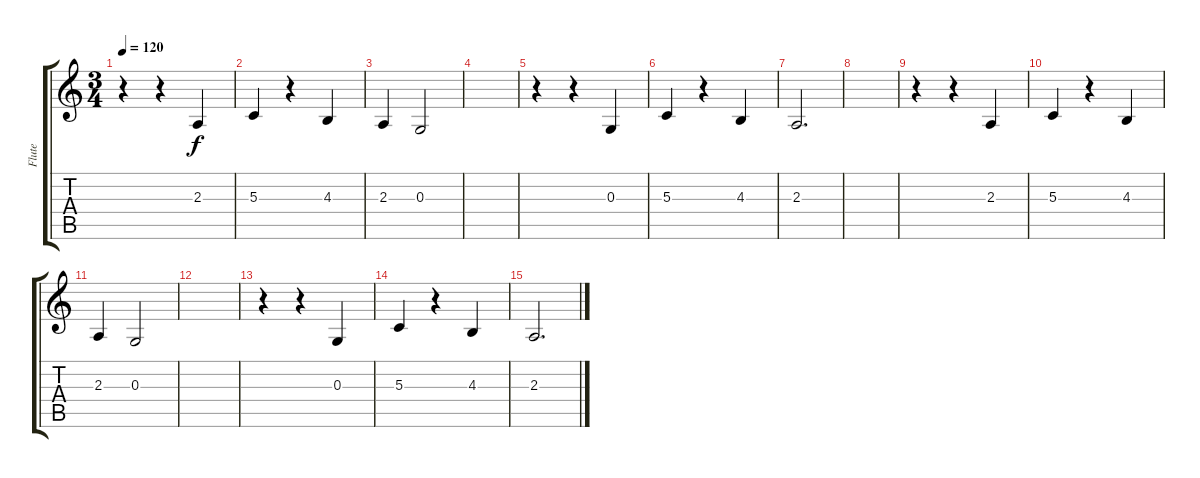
\track ("Flute" "Flute") {instrument flute}
\staff {score tabs}
\tuning (E4 B3 G3 D3 A2 E2) {hide}
\ts (3 4)
\tempo 120
\clef g2
\ks c
r.4{dy f} r.4 2.3.4 |
5.3.4 r.4 4.3.4 |
2.3.4 0.3.2 |
|
r.4 r.4 0.3.4 |
5.3.4 r.4 4.3.4 |
2.3.2{d} |
|
r.4 r.4 2.3.4 |
5.3.4 r.4 4.3.4 |
2.3.4 0.3.2 |
|
r.4 r.4 0.3.4 |
5.3.4 r.4 4.3.4 |
2.3.2{d}
